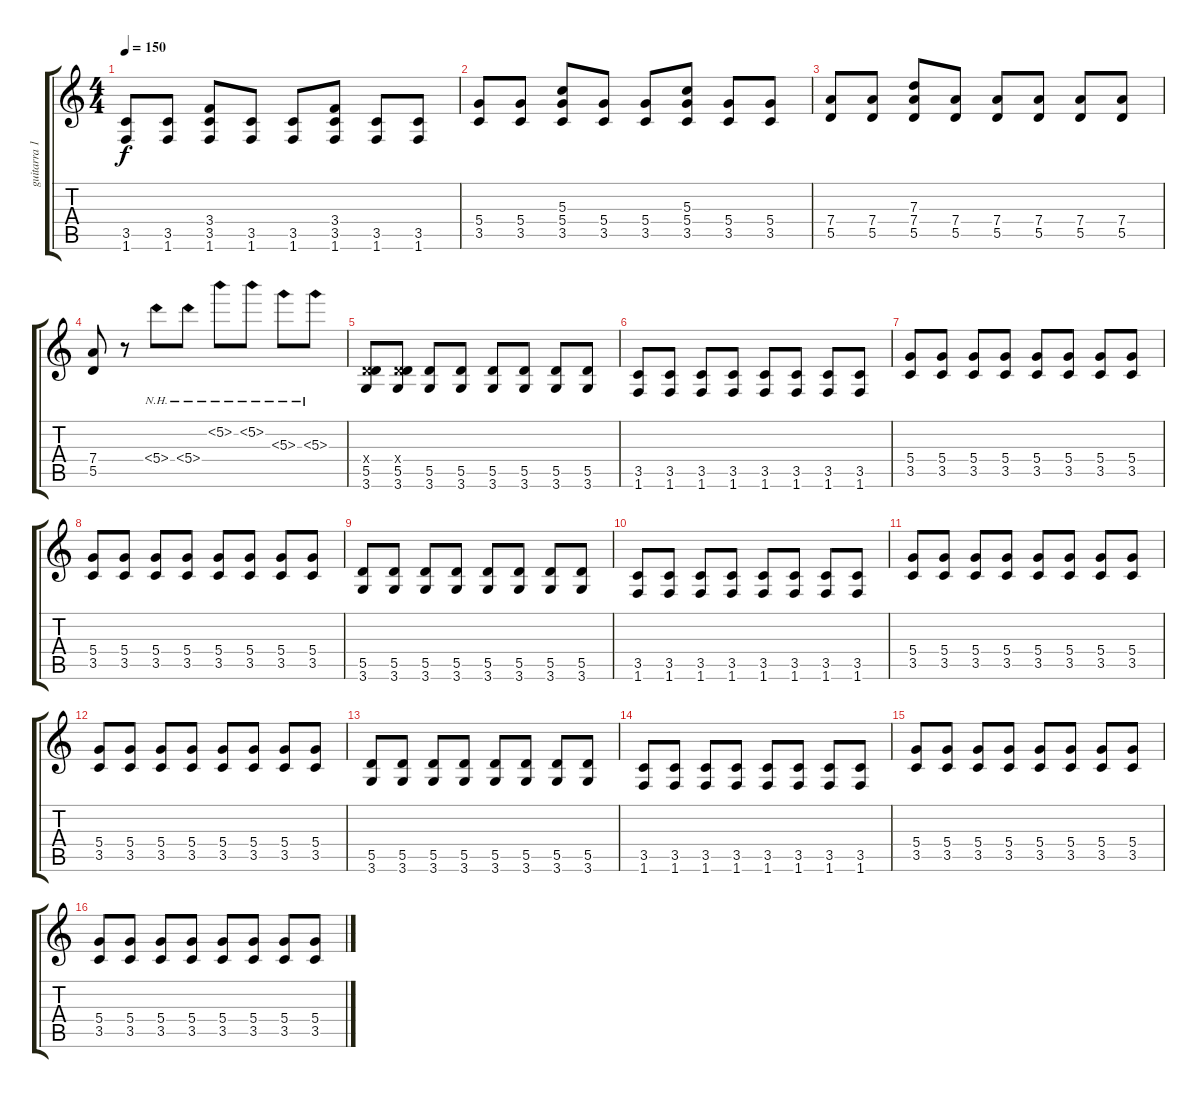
\track ("guitarra 1" "guitarra 1") {instrument distortionguitar}
\staff {score tabs}
\tuning (E4 B3 G3 D3 A2 E2) {hide}
\ts (4 4)
\tempo 150
\clef g2
\ks c
(3.5 1.6).8{dy f} (3.5 1.6).8 (3.4 3.5 1.6).8 (3.5 1.6).8 (3.5 1.6).8 (3.4 3.5 1.6).8 (3.5 1.6).8 (3.5 1.6).8 |
(5.4 3.5).8 (5.4 3.5).8 (5.3 5.4 3.5).8 (5.4 3.5).8 (5.4 3.5).8 (5.3 5.4 3.5).8 (5.4 3.5).8 (5.4 3.5).8 |
(7.4 5.5).8 (7.4 5.5).8 (7.3 7.4 5.5).8 (7.4 5.5).8 (7.4 5.5).8 (7.4 5.5).8 (7.4 5.5).8 (7.4 5.5).8 |
(7.4 5.5).8 r.8 5.4{nh}.8 5.4{nh}.8 5.2{nh}.8 5.2{nh}.8 5.3{nh}.8 5.3{nh}.8 |
(0.4{x} 5.5 3.6).8 (0.4{x} 5.5 3.6).8 (5.5 3.6).8 (5.5 3.6).8 (5.5 3.6).8 (5.5 3.6).8 (5.5 3.6).8 (5.5 3.6).8 |
(3.5 1.6).8 (3.5 1.6).8 (3.5 1.6).8 (3.5 1.6).8 (3.5 1.6).8 (3.5 1.6).8 (3.5 1.6).8 (3.5 1.6).8 |
(5.4 3.5).8 (5.4 3.5).8 (5.4 3.5).8 (5.4 3.5).8 (5.4 3.5).8 (5.4 3.5).8 (5.4 3.5).8 (5.4 3.5).8 |
(5.4 3.5).8 (5.4 3.5).8 (5.4 3.5).8 (5.4 3.5).8 (5.4 3.5).8 (5.4 3.5).8 (5.4 3.5).8 (5.4 3.5).8 |
(5.5 3.6).8 (5.5 3.6).8 (5.5 3.6).8 (5.5 3.6).8 (5.5 3.6).8 (5.5 3.6).8 (5.5 3.6).8 (5.5 3.6).8 |
(3.5 1.6).8 (3.5 1.6).8 (3.5 1.6).8 (3.5 1.6).8 (3.5 1.6).8 (3.5 1.6).8 (3.5 1.6).8 (3.5 1.6).8 |
(5.4 3.5).8 (5.4 3.5).8 (5.4 3.5).8 (5.4 3.5).8 (5.4 3.5).8 (5.4 3.5).8 (5.4 3.5).8 (5.4 3.5).8 |
(5.4 3.5).8 (5.4 3.5).8 (5.4 3.5).8 (5.4 3.5).8 (5.4 3.5).8 (5.4 3.5).8 (5.4 3.5).8 (5.4 3.5).8 |
(5.5 3.6).8 (5.5 3.6).8 (5.5 3.6).8 (5.5 3.6).8 (5.5 3.6).8 (5.5 3.6).8 (5.5 3.6).8 (5.5 3.6).8 |
(3.5 1.6).8 (3.5 1.6).8 (3.5 1.6).8 (3.5 1.6).8 (3.5 1.6).8 (3.5 1.6).8 (3.5 1.6).8 (3.5 1.6).8 |
(5.4 3.5).8 (5.4 3.5).8 (5.4 3.5).8 (5.4 3.5).8 (5.4 3.5).8 (5.4 3.5).8 (5.4 3.5).8 (5.4 3.5).8 |
(5.4 3.5).8 (5.4 3.5).8 (5.4 3.5).8 (5.4 3.5).8 (5.4 3.5).8 (5.4 3.5).8 (5.4 3.5).8 (5.4 3.5).8
